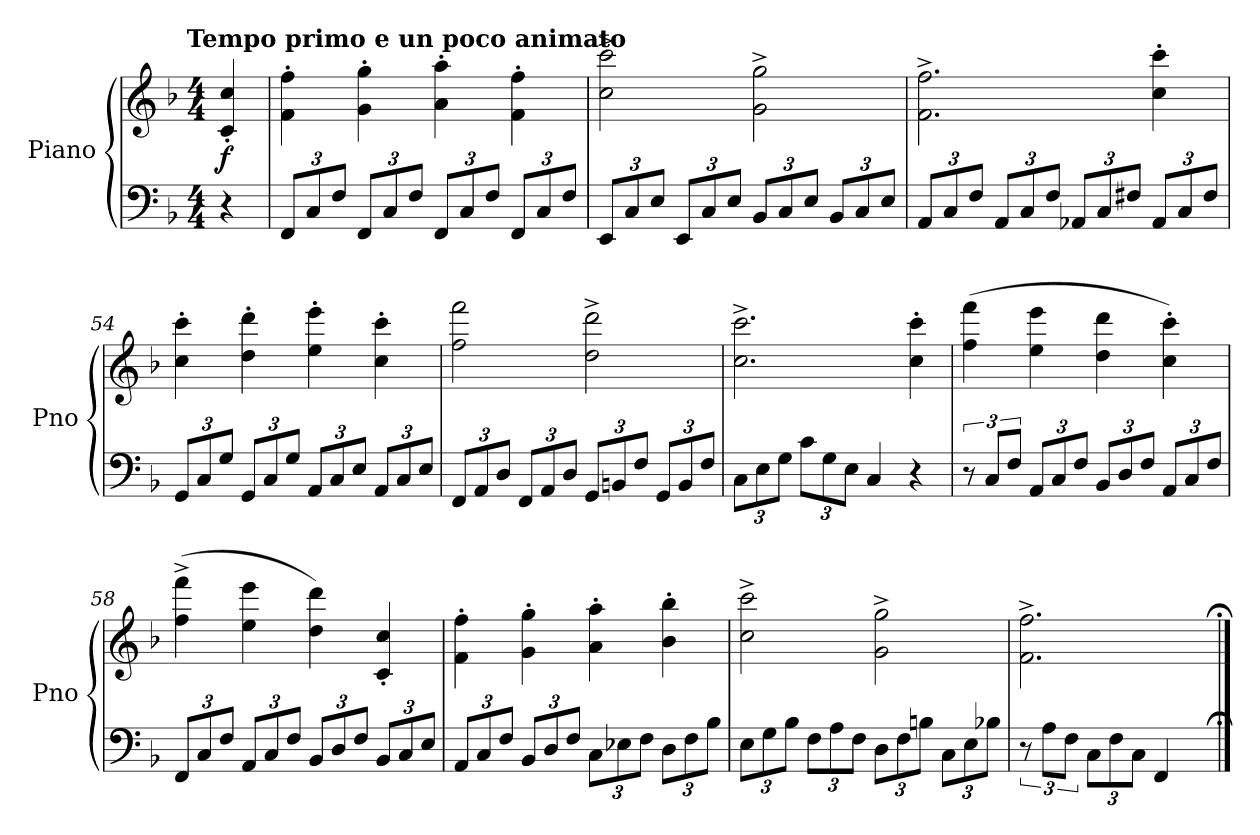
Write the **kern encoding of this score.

**kern	**kern	**dynam
*part1	*part1	*part1
*staff2	*staff1	*staff1/2
*I"Piano	*	*
*I'Pno	*	*
*clefF4	*clefG2	*
*k[b-]	*k[b-]	*
!!LO:TX:omd:t=Tempo primo e un poco animato
*M4/4	*M4/4	*
*MM126	*MM126	*
=	=	=
4r	4c'/ 4cc'/	f
=51	=51	=51
12FF/L	4f'\ 4ff'\	.
12C/	.	.
12F/J	.	.
12FF/L	4g'\ 4gg'\	.
12C/	.	.
12F/J	.	.
12FF/L	4a'\ 4aa'\	.
12C/	.	.
12F/J	.	.
12FF/L	4f'\ 4ff'\	.
12C/	.	.
12F/J	.	.
=52	=52	=52
12EE/L	2cc^\ 2ccc^\	.
12C/	.	.
12E/J	.	.
12EE/L	.	.
12C/	.	.
12E/J	.	.
12BB-/L	2g^\ 2gg^\	.
12C/	.	.
12E/J	.	.
12BB-/L	.	.
12C/	.	.
12E/J	.	.
=53	=53	=53
12AA/L	2.f^\ 2.ff^\	.
12C/	.	.
12F/J	.	.
12AA/L	.	.
12C/	.	.
12F/J	.	.
12AA-X/L	.	.
12C/	.	.
12F#X/J	.	.
12AA-/L	4cc'\ 4ccc'\	.
12C/	.	.
12F#/J	.	.
=54	=54	=54
12GG/L	4cc'\ 4ccc'\	.
12C/	.	.
12G/J	.	.
12GG/L	4dd'\ 4ddd'\	.
12C/	.	.
12G/J	.	.
12AA/L	4ee'\ 4eee'\	.
12C/	.	.
12E/J	.	.
12AA/L	4cc'\ 4ccc'\	.
12C/	.	.
12E/J	.	.
=55	=55	=55
12FF/L	2ff\ 2fff\	.
12AA/	.	.
12D/J	.	.
12FF/L	.	.
12AA/	.	.
12D/J	.	.
12GG/L	2dd^\ 2ddd^\	.
12BBn/	.	.
12F/J	.	.
12GG/L	.	.
12BB/	.	.
12F/J	.	.
=56	=56	=56
12C\L	2.cc^\ 2.ccc^\	.
12E\	.	.
12G\J	.	.
12c\L	.	.
12G\	.	.
12E\J	.	.
4C/	.	.
4r	4cc'\ 4ccc'\	.
=57	=57	=57
12r	(4ff\ 4fff\	.
12C/L	.	.
12F/J	.	.
12AA/L	4ee\ 4eee\	.
12C/	.	.
12F/J	.	.
12BB-/L	4dd\ 4ddd\	.
12D/	.	.
12F/J	.	.
12AA/L	4cc'\ 4ccc'\)	.
12C/	.	.
12F/J	.	.
=58	=58	=58
12FF/L	(4ff^\ 4fff^\	.
12C/	.	.
12F/J	.	.
12AA/L	4ee\ 4eee\	.
12C/	.	.
12F/J	.	.
12BB-/L	4dd\ 4ddd\)	.
12D/	.	.
12F/J	.	.
12BB-/L	4c'/ 4cc'/	.
12C/	.	.
12E/J	.	.
=59	=59	=59
12AA/L	4f'\ 4ff'\	.
12C/	.	.
12F/J	.	.
12BB-/L	4g'\ 4gg'\	.
12D/	.	.
12F/J	.	.
12C\L	4a'\ 4aa'\	.
12E-X\	.	.
12F\J	.	.
12D\L	4b-'\ 4bb-'\	.
12F\	.	.
12B-\J	.	.
=60	=60	=60
12E\L	2cc^\ 2ccc^\	.
12G\	.	.
12B-\J	.	.
12F\L	.	.
12A\	.	.
12F\J	.	.
12D\L	2g^\ 2gg^\	.
12F\	.	.
12Bn\J	.	.
12C\L	.	.
12E\	.	.
12B-X\J	.	.
=61	=61	=61
12r	2.f^\ 2.ff^\	.
12A\L	.	.
12F\J	.	.
12C\L	.	.
12F\	.	.
12C\J	.	.
4FF/	.	.
==;	==;	==;
*-	*-	*-
